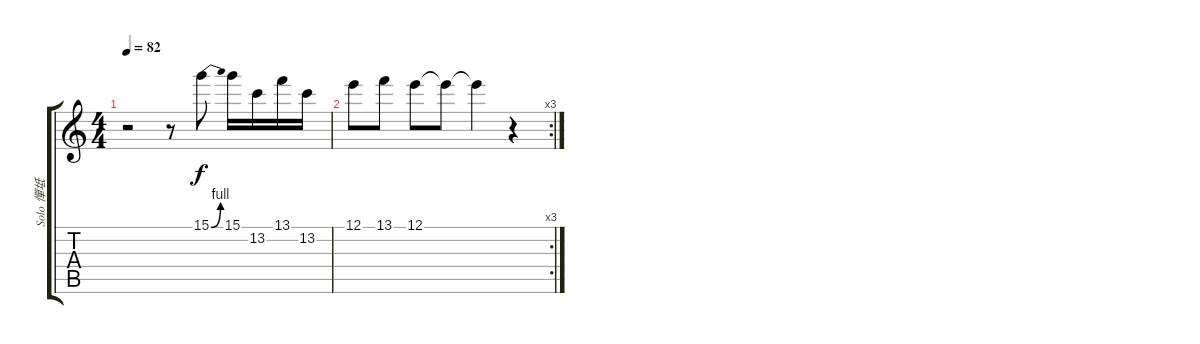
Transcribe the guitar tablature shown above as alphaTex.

\track ("Solo 憚坻" "Solo 憚坻") {instrument distortionguitar}
\staff {score tabs}
\tuning (E4 B3 G3 D3 A2 E2) {hide}
\ts (4 4)
\tempo 82
\clef g2
\ks c
r.2{dy f} r.8 15.1{be (bend 0 0 60 4)}.8 15.1.16 13.2.16 13.1.16 13.2.16 |
\rc 3
12.1.8 13.1.8 12.1.8 12.1{t}.8 12.1{t}.4 r.4
